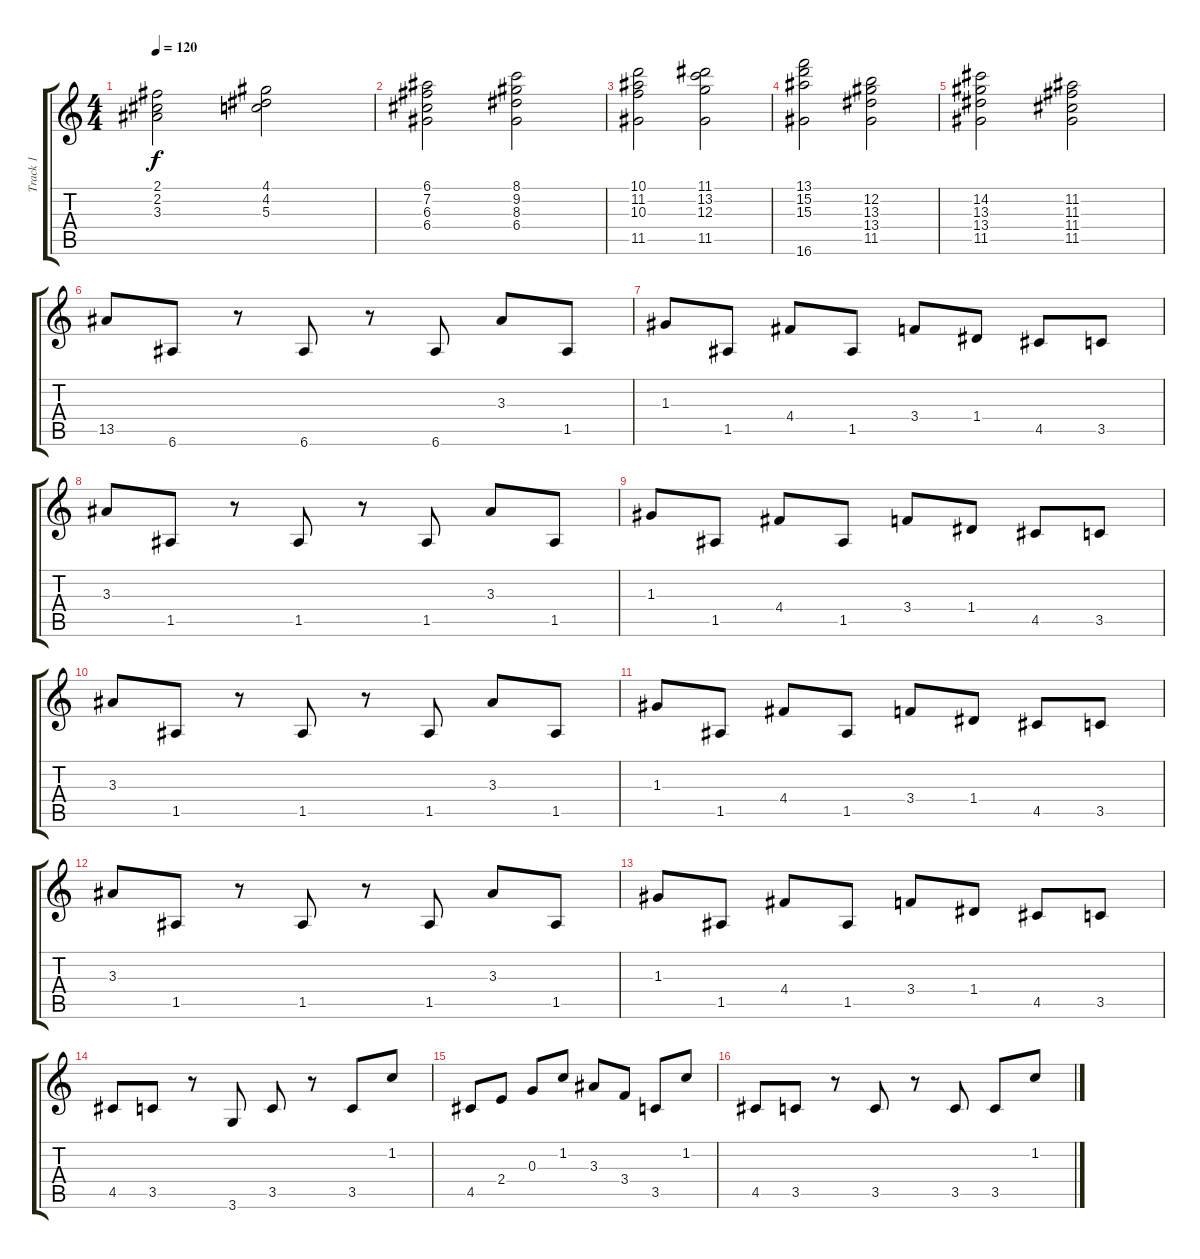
\track ("Track 1" "Track 1") {instrument acousticguitarnylon}
\staff {score tabs}
\tuning (E4 B3 G3 D3 A2 E2) {hide}
\ts (4 4)
\tempo 120
\clef g2
\ks c
(2.1 2.2 3.3).2{dy f instrument acousticguitarnylon} (4.1 4.2 5.3).2 |
(6.1 7.2 6.3 6.4).2 (8.1 9.2 8.3 6.4).2 |
(10.1 11.2 10.3 11.5).2 (11.1 13.2 12.3 11.5).2 |
(13.1 15.2 15.3 16.6).2 (12.2 13.3 13.4 11.5).2 |
(14.2 13.3 13.4 11.5).2 (11.2 11.3 11.4 11.5).2 |
13.5.8 6.6.8 r.8 6.6.8 r.8 6.6.8 3.3.8 1.5.8 |
1.3.8 1.5.8 4.4.8 1.5.8 3.4.8 1.4.8 4.5.8 3.5.8 |
3.3.8 1.5.8 r.8 1.5.8 r.8 1.5.8 3.3.8 1.5.8 |
1.3.8 1.5.8 4.4.8 1.5.8 3.4.8 1.4.8 4.5.8 3.5.8 |
3.3.8 1.5.8 r.8 1.5.8 r.8 1.5.8 3.3.8 1.5.8 |
1.3.8 1.5.8 4.4.8 1.5.8 3.4.8 1.4.8 4.5.8 3.5.8 |
3.3.8 1.5.8 r.8 1.5.8 r.8 1.5.8 3.3.8 1.5.8 |
1.3.8 1.5.8 4.4.8 1.5.8 3.4.8 1.4.8 4.5.8 3.5.8 |
4.5.8 3.5.8 r.8 3.6.8 3.5.8 r.8 3.5.8 1.2.8 |
4.5.8 2.4.8 0.3.8 1.2.8 3.3.8 3.4.8 3.5.8 1.2.8 |
4.5.8 3.5.8 r.8 3.5.8 r.8 3.5.8 3.5.8 1.2.8
